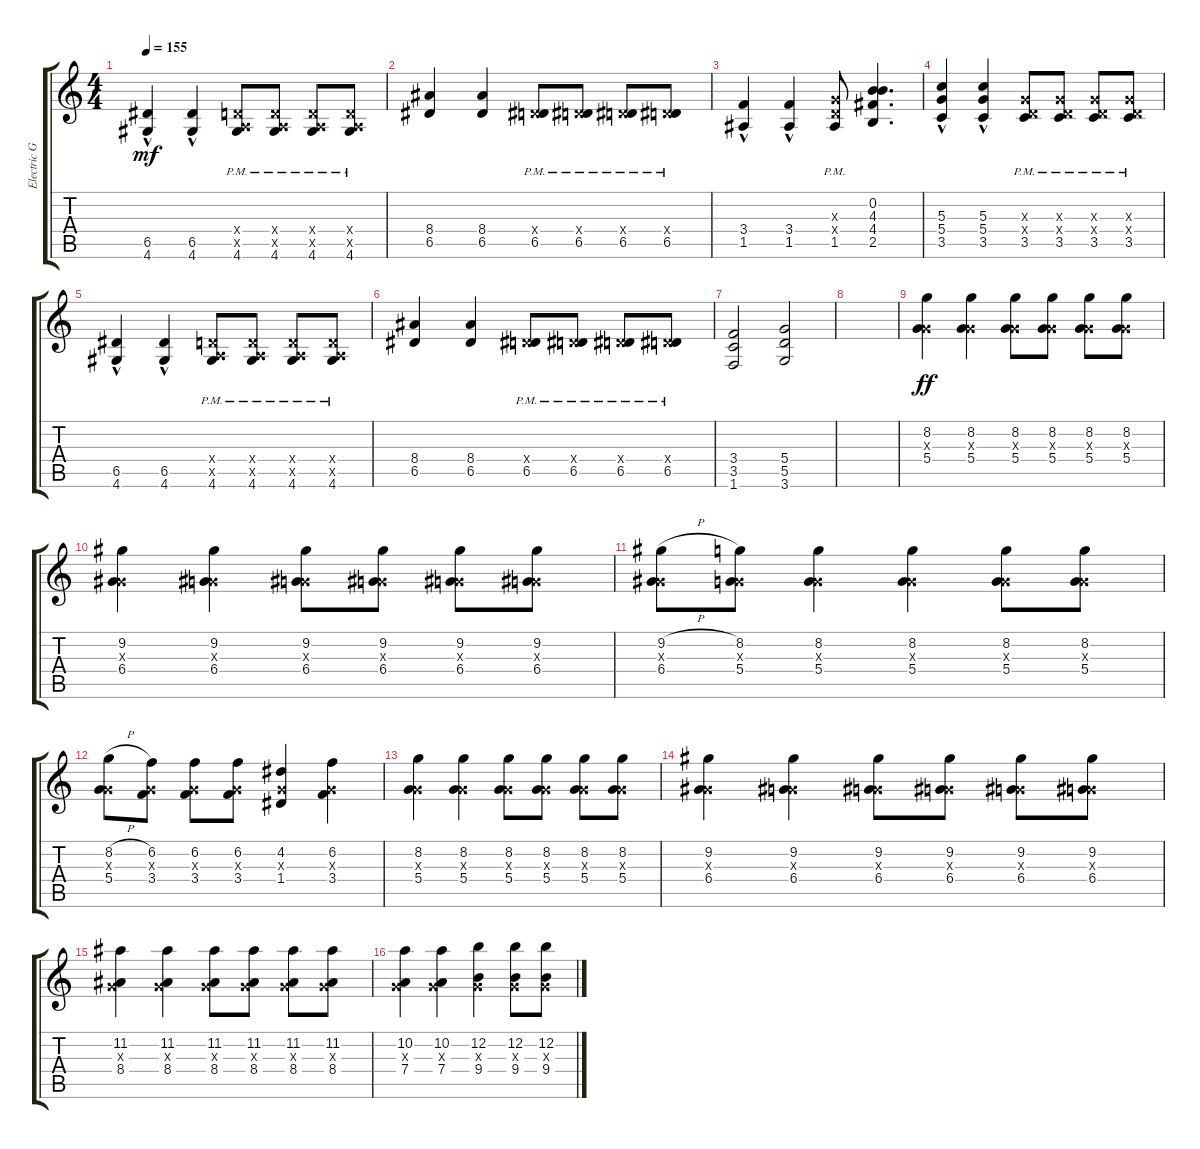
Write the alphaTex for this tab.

\track ("Electric Guitar Lead: Gus G" "Electric G") {instrument overdrivenguitar}
\staff {score tabs}
\tuning (E4 B3 G3 D3 A2 E2) {hide}
\ts (4 4)
\tempo 155
\clef g2
\ks c
(6.5 4.6{hac}).4{dy mf} (6.5 4.6{hac}).4 (0.4{x} 0.5{x} 4.6{pm}).8 (0.4{x} 0.5{x} 4.6{pm}).8 (0.4{x} 0.5{x} 4.6{pm}).8 (0.4{x} 0.5{x} 4.6{pm}).8 |
(8.4 6.5).4 (8.4 6.5).4 (0.4{x} 6.5{pm}).8 (0.4{x} 6.5{pm}).8 (0.4{x} 6.5{pm}).8 (0.4{x} 6.5{pm}).8 |
(3.4{hac} 1.5).4 (3.4{hac} 1.5).4 (0.3{x} 0.4{x} 1.5{pm}).8 (0.2 4.3 4.4 2.5).4{d} |
(5.3{hac} 5.4 3.5).4 (5.3{hac} 5.4 3.5).4 (0.3{x} 0.4{x} 3.5{pm}).8 (0.3{x} 0.4{x} 3.5{pm}).8 (0.3{x} 0.4{x} 3.5{pm}).8 (0.3{x} 0.4{x} 3.5{pm}).8 |
(6.5 4.6{hac}).4 (6.5 4.6{hac}).4 (0.4{x} 0.5{x} 4.6{pm}).8 (0.4{x} 0.5{x} 4.6{pm}).8 (0.4{x} 0.5{x} 4.6{pm}).8 (0.4{x} 0.5{x} 4.6{pm}).8 |
(8.4 6.5).4 (8.4 6.5).4 (0.4{x} 6.5{pm}).8 (0.4{x} 6.5{pm}).8 (0.4{x} 6.5{pm}).8 (0.4{x} 6.5{pm}).8 |
(3.4 3.5 1.6).2 (5.4 5.5 3.6).2 |
|
(8.2 0.3{x} 5.4).4{dy ff} (8.2 0.3{x} 5.4).4 (8.2 0.3{x} 5.4).8 (8.2 0.3{x} 5.4).8 (8.2 0.3{x} 5.4).8 (8.2 0.3{x} 5.4).8 |
(9.2 0.3{x} 6.4).4 (9.2 0.3{x} 6.4).4 (9.2 0.3{x} 6.4).8 (9.2 0.3{x} 6.4).8 (9.2 0.3{x} 6.4).8 (9.2 0.3{x} 6.4).8 |
(9.2{h} 0.3{x} 6.4).8 (8.2 0.3{x} 5.4).8 (8.2 0.3{x} 5.4).4 (8.2 0.3{x} 5.4).4 (8.2 0.3{x} 5.4).8 (8.2 0.3{x} 5.4).8 |
(8.2{h} 0.3{x} 5.4).8 (6.2 0.3{x} 3.4).8 (6.2 0.3{x} 3.4).8 (6.2 0.3{x} 3.4).8 (4.2 0.3{x} 1.4).4 (6.2 0.3{x} 3.4).4 |
(8.2 0.3{x} 5.4).4 (8.2 0.3{x} 5.4).4 (8.2 0.3{x} 5.4).8 (8.2 0.3{x} 5.4).8 (8.2 0.3{x} 5.4).8 (8.2 0.3{x} 5.4).8 |
(9.2 0.3{x} 6.4).4 (9.2 0.3{x} 6.4).4 (9.2 0.3{x} 6.4).8 (9.2 0.3{x} 6.4).8 (9.2 0.3{x} 6.4).8 (9.2 0.3{x} 6.4).8 |
(11.2 0.3{x} 8.4).4 (11.2 0.3{x} 8.4).4 (11.2 0.3{x} 8.4).8 (11.2 0.3{x} 8.4).8 (11.2 0.3{x} 8.4).8 (11.2 0.3{x} 8.4).8 |
(10.2 0.3{x} 7.4).4 (10.2 0.3{x} 7.4).4 (12.2 0.3{x} 9.4).4 (12.2 0.3{x} 9.4).8 (12.2 0.3{x} 9.4).8
